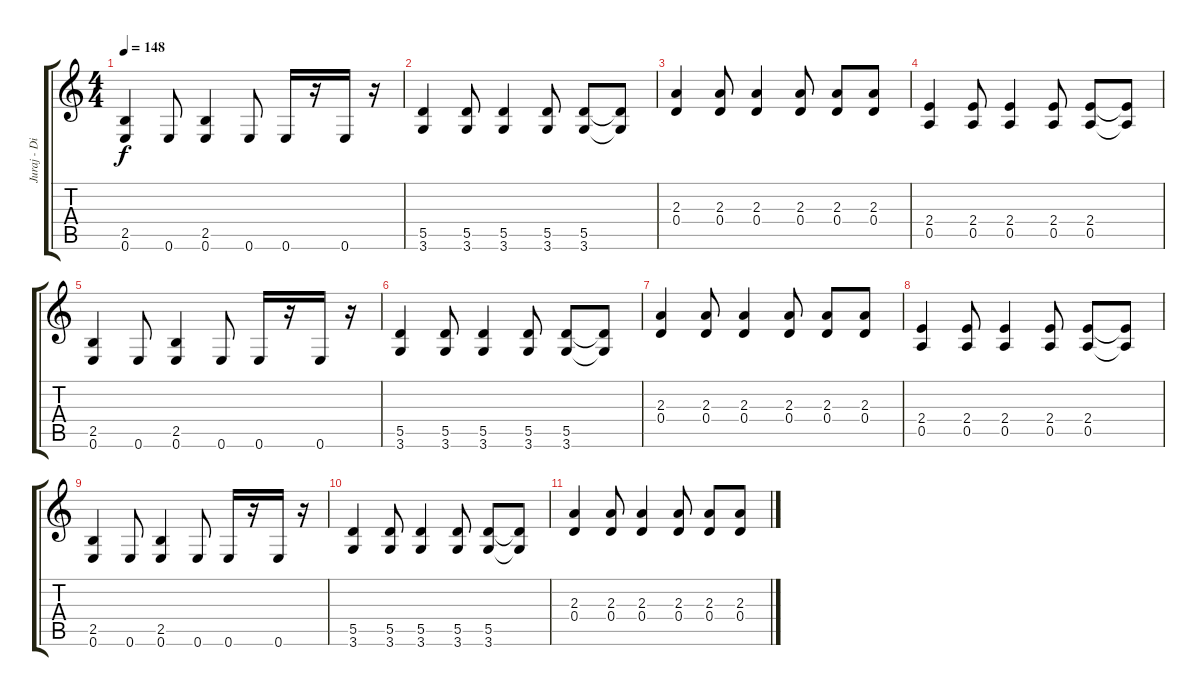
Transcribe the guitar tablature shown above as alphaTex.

\track ("Juraj - Distortion" "Juraj - Di") {instrument distortionguitar}
\staff {score tabs}
\tuning (E4 B3 G3 D3 A2 E2) {hide}
\ts (4 4)
\tempo 148
\clef g2
\ks c
(2.5 0.6).4{dy f} 0.6.8 (2.5 0.6).4 0.6.8 0.6.16 r.16 0.6.16 r.16 |
(5.5 3.6).4 (5.5 3.6).8 (5.5 3.6).4 (5.5 3.6).8 (5.5 3.6).8 (5.5{t} 3.6{t}).8 |
(2.3 0.4).4 (2.3 0.4).8 (2.3 0.4).4 (2.3 0.4).8 (2.3 0.4).8 (2.3 0.4).8 |
(2.4 0.5).4 (2.4 0.5).8 (2.4 0.5).4 (2.4 0.5).8 (2.4 0.5).8 (2.4{t} 0.5{t}).8 |
(2.5 0.6).4 0.6.8 (2.5 0.6).4 0.6.8 0.6.16 r.16 0.6.16 r.16 |
(5.5 3.6).4 (5.5 3.6).8 (5.5 3.6).4 (5.5 3.6).8 (5.5 3.6).8 (5.5{t} 3.6{t}).8 |
(2.3 0.4).4 (2.3 0.4).8 (2.3 0.4).4 (2.3 0.4).8 (2.3 0.4).8 (2.3 0.4).8 |
(2.4 0.5).4 (2.4 0.5).8 (2.4 0.5).4 (2.4 0.5).8 (2.4 0.5).8 (2.4{t} 0.5{t}).8 |
(2.5 0.6).4 0.6.8 (2.5 0.6).4 0.6.8 0.6.16 r.16 0.6.16 r.16 |
(5.5 3.6).4 (5.5 3.6).8 (5.5 3.6).4 (5.5 3.6).8 (5.5 3.6).8 (5.5{t} 3.6{t}).8 |
(2.3 0.4).4 (2.3 0.4).8 (2.3 0.4).4 (2.3 0.4).8 (2.3 0.4).8 (2.3 0.4).8
